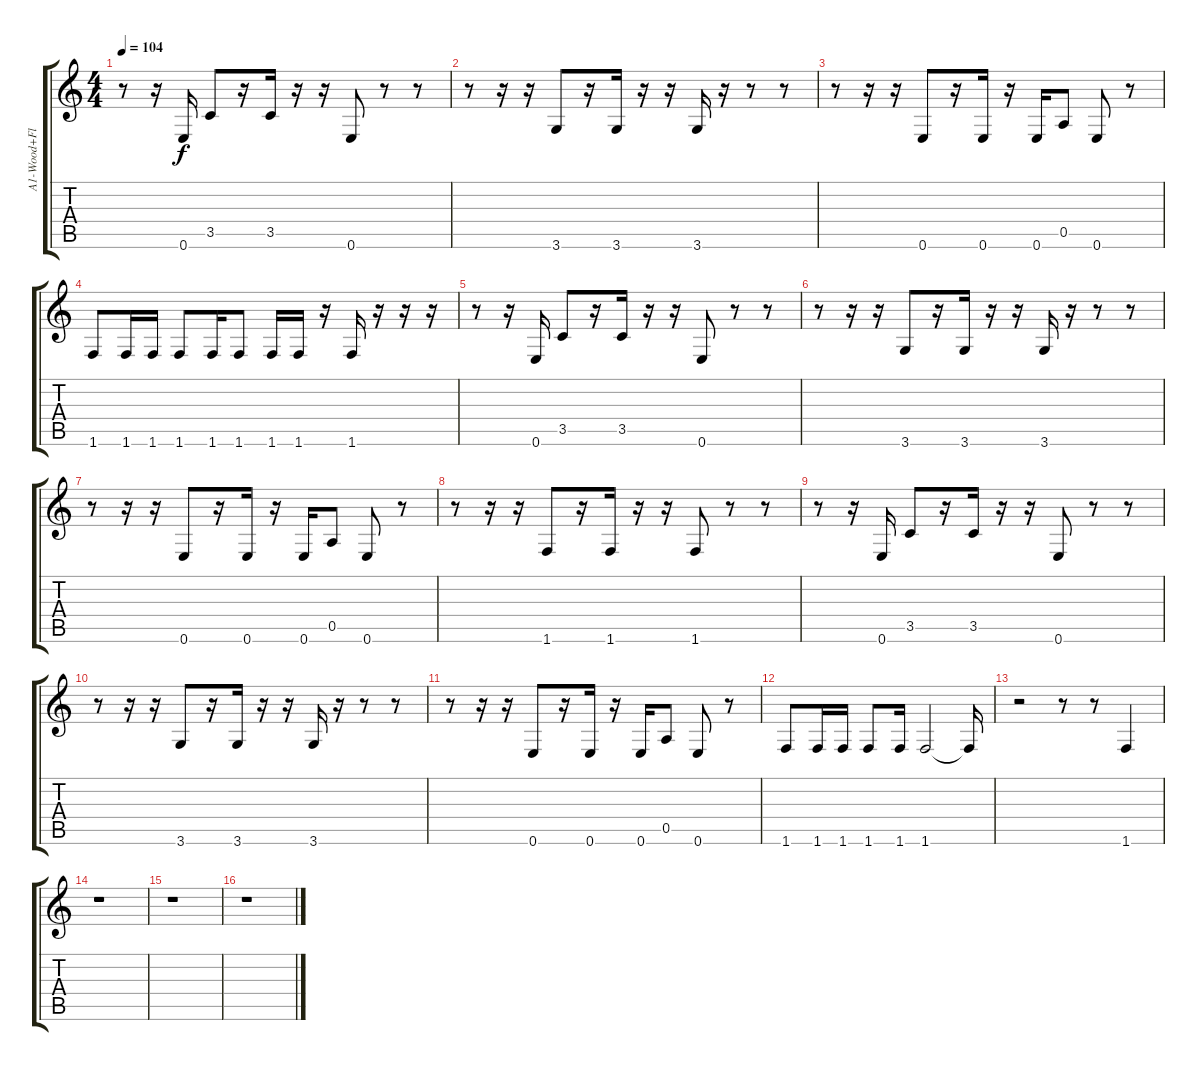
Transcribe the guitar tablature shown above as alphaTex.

\track ("A1-Wood+FlessBs" "A1-Wood+Fl") {instrument fretlessbass}
\staff {score tabs}
\tuning (E4 B3 G3 D3 A2 E2) {hide}
\ts (4 4)
\tempo 104
\clef g2
\ks c
r.8{dy f} r.16 0.6.16 3.5.8 r.16 3.5.16 r.16 r.16 0.6.8 r.8 r.8 |
r.8 r.16 r.16 3.6.8 r.16 3.6.16 r.16 r.16 3.6.16 r.16 r.8 r.8 |
r.8 r.16 r.16 0.6.8 r.16 0.6.16 r.16 0.6.16 0.5.8 0.6.8 r.8 |
1.6.8 1.6.16 1.6.16 1.6.8 1.6.16 1.6.8 1.6.16 1.6.16 r.16 1.6.16 r.16 r.16 r.16 |
r.8 r.16 0.6.16 3.5.8 r.16 3.5.16 r.16 r.16 0.6.8 r.8 r.8 |
r.8 r.16 r.16 3.6.8 r.16 3.6.16 r.16 r.16 3.6.16 r.16 r.8 r.8 |
r.8 r.16 r.16 0.6.8 r.16 0.6.16 r.16 0.6.16 0.5.8 0.6.8 r.8 |
r.8 r.16 r.16 1.6.8 r.16 1.6.16 r.16 r.16 1.6.8 r.8 r.8 |
r.8 r.16 0.6.16 3.5.8 r.16 3.5.16 r.16 r.16 0.6.8 r.8 r.8 |
r.8 r.16 r.16 3.6.8 r.16 3.6.16 r.16 r.16 3.6.16 r.16 r.8 r.8 |
r.8 r.16 r.16 0.6.8 r.16 0.6.16 r.16 0.6.16 0.5.8 0.6.8 r.8 |
1.6.8 1.6.16 1.6.16 1.6.8 1.6.16 1.6.2 1.6{t}.16 |
r.2 r.8 r.8 1.6.4 |
r.1 |
r.1 |
r.1
